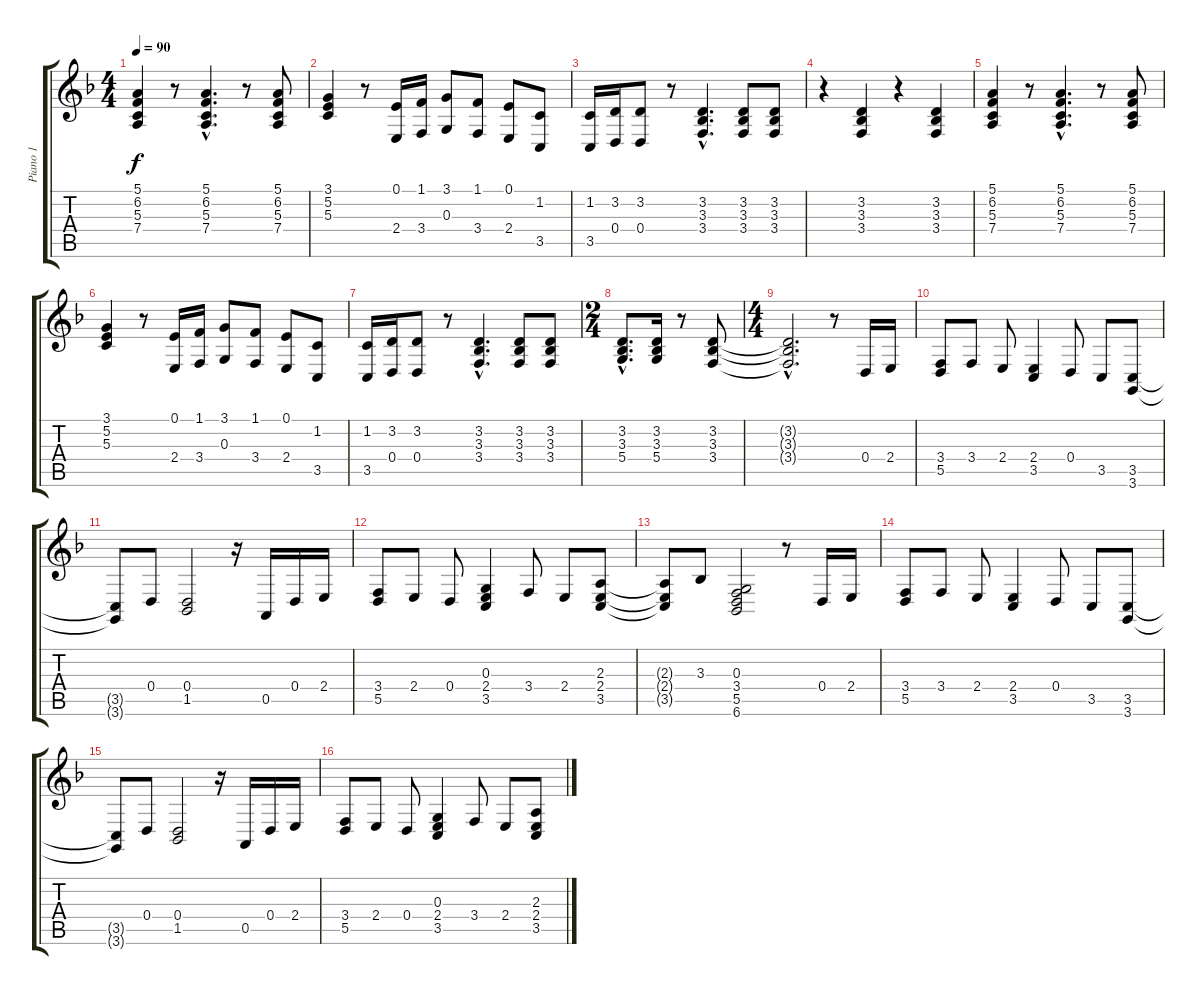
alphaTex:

\track ("Piano 1" "Piano 1") {instrument acousticgrandpiano}
\staff {score tabs}
\tuning (E4 B3 G3 D3 A2 E2) {hide}
\ts (4 4)
\tempo 90
\clef g2
\ks f
(5.1 6.2 5.3 7.4).4{dy f} r.8 (5.1{hac} 6.2{hac} 5.3{hac} 7.4{hac}).4{d} r.8 (5.1 6.2 5.3 7.4).8 |
(3.1 5.2 5.3).4 r.8 (0.1 2.4).16 (1.1 3.4).16 (3.1 0.3).8 (1.1 3.4).8 (0.1 2.4).8 (1.2 3.5).8 |
(1.2 3.5).16 (3.2 0.4).16 (3.2 0.4).8 r.8 (3.2{hac} 3.3{hac} 3.4{hac}).4{d} (3.2 3.3 3.4).8 (3.2 3.3 3.4).8 |
r.4 (3.2 3.3 3.4).4 r.4 (3.2 3.3 3.4).4 |
(5.1 6.2 5.3 7.4).4 r.8 (5.1{hac} 6.2{hac} 5.3{hac} 7.4{hac}).4{d} r.8 (5.1 6.2 5.3 7.4).8 |
(3.1 5.2 5.3).4 r.8 (0.1 2.4).16 (1.1 3.4).16 (3.1 0.3).8 (1.1 3.4).8 (0.1 2.4).8 (1.2 3.5).8 |
(1.2 3.5).16 (3.2 0.4).16 (3.2 0.4).8 r.8 (3.2{hac} 3.3{hac} 3.4{hac}).4{d} (3.2 3.3 3.4).8 (3.2 3.3 3.4).8 |
\ts (2 4)
(3.2{hac} 3.3{hac} 5.4{hac}).8{d} (3.2 3.3 5.4).16 r.8 (3.2 3.3 3.4).8 |
\ts (4 4)
(3.2{hac t} 3.3{hac t} 3.4{hac t}).2{d} r.8 0.4.16 2.4.16 |
(3.4 5.5).8 3.4.8 2.4.8 (2.4 3.5).4 0.4.8 3.5.8 (3.5 3.6).8 |
(3.5{t} 3.6{t}).8 0.4.8 (0.4 1.5).2 r.16 0.5.16 0.4.16 2.4.16 |
(3.4 5.5).8 2.4.8 0.4.8 (0.3 2.4 3.5).4 3.4.8 2.4.8 (2.3 2.4 3.5).8 |
(2.3{t} 2.4{t} 3.5{t}).8 3.3.8 (0.3 3.4 5.5 6.6).2 r.8 0.4.16 2.4.16 |
(3.4 5.5).8 3.4.8 2.4.8 (2.4 3.5).4 0.4.8 3.5.8 (3.5 3.6).8 |
(3.5{t} 3.6{t}).8 0.4.8 (0.4 1.5).2 r.16 0.5.16 0.4.16 2.4.16 |
(3.4 5.5).8 2.4.8 0.4.8 (0.3 2.4 3.5).4 3.4.8 2.4.8 (2.3 2.4 3.5).8
